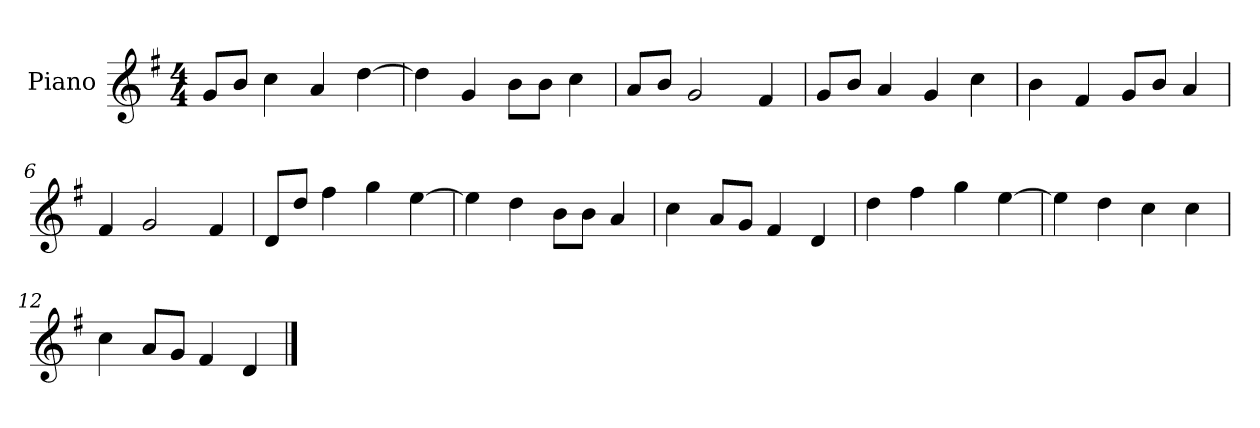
**kern
*part1
*staff1
*I"Piano
*I'P-no
*clefG2
*k[f#]
*M4/4
*MM90
=1
8g/L
8b/J
4cc\
4a/
[4dd\
=2
4dd\]
4g/
8b\L
8b\J
4cc\
=3
8a/L
8b/J
2g/
4f#/
=4
8g/L
8b/J
4a/
4g/
4cc\
=5
4b\
4f#/
8g/L
8b/J
4a/
=6
4f#/
2g/
4f#/
=7
8d/L
8dd/J
4ff#\
4gg\
[4ee\
!!LO:LB:g=z
=8
4ee\]
4dd\
8b\L
8b\J
4a/
=9
4cc\
8a/L
8g/J
4f#/
4d/
=10
4dd\
4ff#\
4gg\
[4ee\
=11
4ee\]
4dd\
4cc\
4cc\
=12
4cc\
8a/L
8g/J
4f#/
4d/
==
*-
